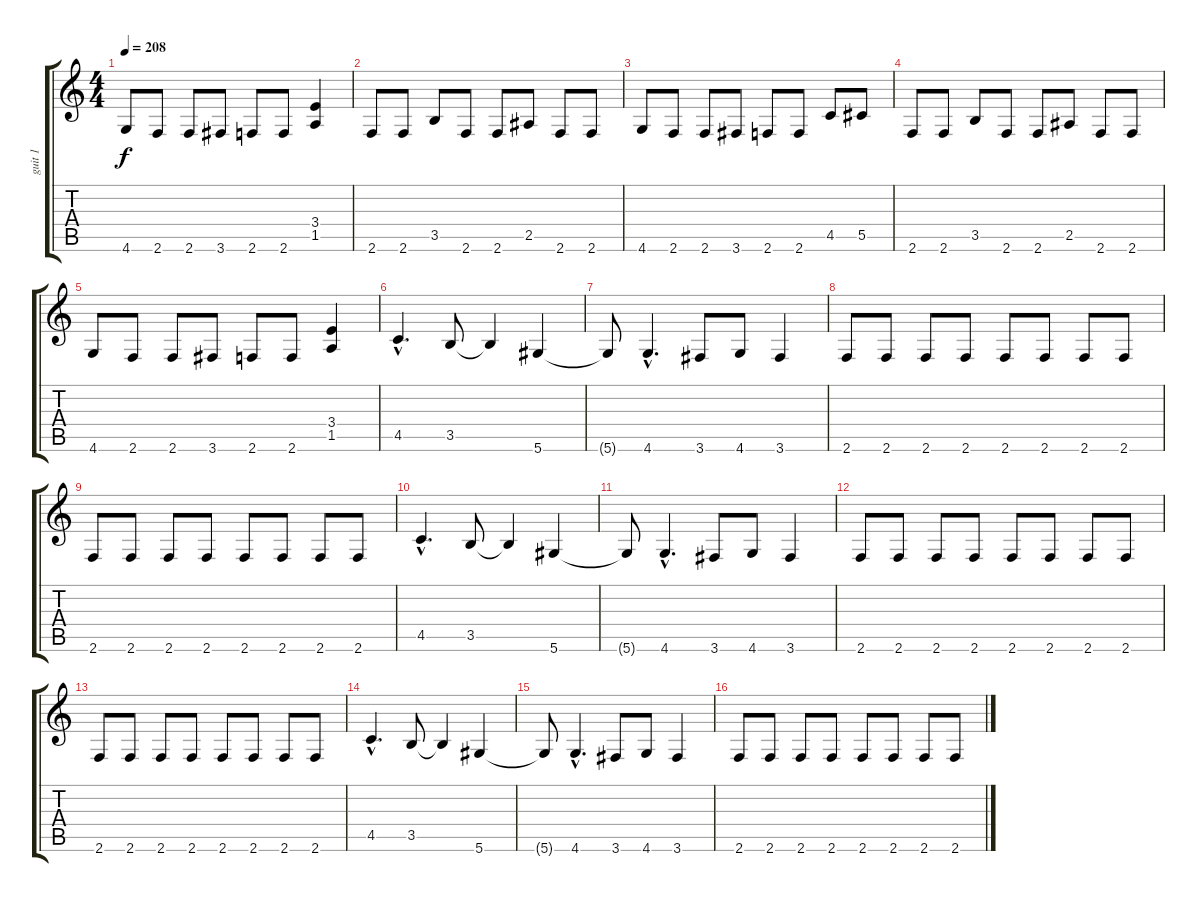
\track ("guit 1" "guit 1") {instrument distortionguitar}
\staff {score tabs}
\tuning (Eb4 Bb3 Gb3 Db3 Ab2 Eb2) {hide}
\ts (4 4)
\tempo 208
\clef g2
\ks c
4.6.8{dy f} 2.6.8 2.6.8 3.6.8 2.6.8 2.6.8 (3.4 1.5).4 |
2.6.8 2.6.8 3.5.8 2.6.8 2.6.8 2.5.8 2.6.8 2.6.8 |
4.6.8 2.6.8 2.6.8 3.6.8 2.6.8 2.6.8 4.5.8 5.5.8 |
2.6.8 2.6.8 3.5.8 2.6.8 2.6.8 2.5.8 2.6.8 2.6.8 |
4.6.8 2.6.8 2.6.8 3.6.8 2.6.8 2.6.8 (3.4 1.5).4 |
4.5{hac}.4{d} 3.5.8 3.5{t}.4 5.6.4 |
5.6{t}.8 4.6{hac}.4{d} 3.6.8 4.6.8 3.6.4 |
2.6.8 2.6.8 2.6.8 2.6.8 2.6.8 2.6.8 2.6.8 2.6.8 |
2.6.8 2.6.8 2.6.8 2.6.8 2.6.8 2.6.8 2.6.8 2.6.8 |
4.5{hac}.4{d} 3.5.8 3.5{t}.4 5.6.4 |
5.6{t}.8 4.6{hac}.4{d} 3.6.8 4.6.8 3.6.4 |
2.6.8 2.6.8 2.6.8 2.6.8 2.6.8 2.6.8 2.6.8 2.6.8 |
2.6.8 2.6.8 2.6.8 2.6.8 2.6.8 2.6.8 2.6.8 2.6.8 |
4.5{hac}.4{d} 3.5.8 3.5{t}.4 5.6.4 |
5.6{t}.8 4.6{hac}.4{d} 3.6.8 4.6.8 3.6.4 |
2.6.8 2.6.8 2.6.8 2.6.8 2.6.8 2.6.8 2.6.8 2.6.8
